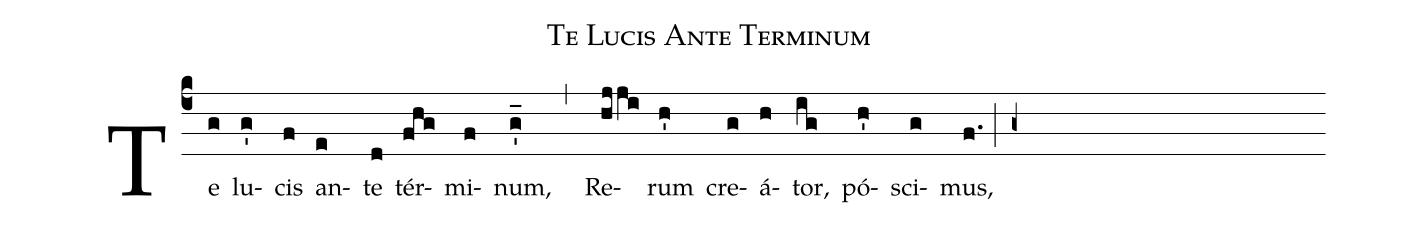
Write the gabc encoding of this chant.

name: Te Lucis Ante Terminum;
def-m1: \grealign;
%%
(c4)
Te([em1]g) lu-([em1]g') cis([em1]f) an-([em1]e) te([em1]d) tér-([em1]fhg) mi-([em1]f) num,([em1]g_1') ([em1],)
Re-([em1]hjji) rum([em1]h') cre-([em1]g) á-([em1]h) tor,([em1]ig) pó-([em1]h') sci-([em1]g) mus,([em1]f.) (;g+)
